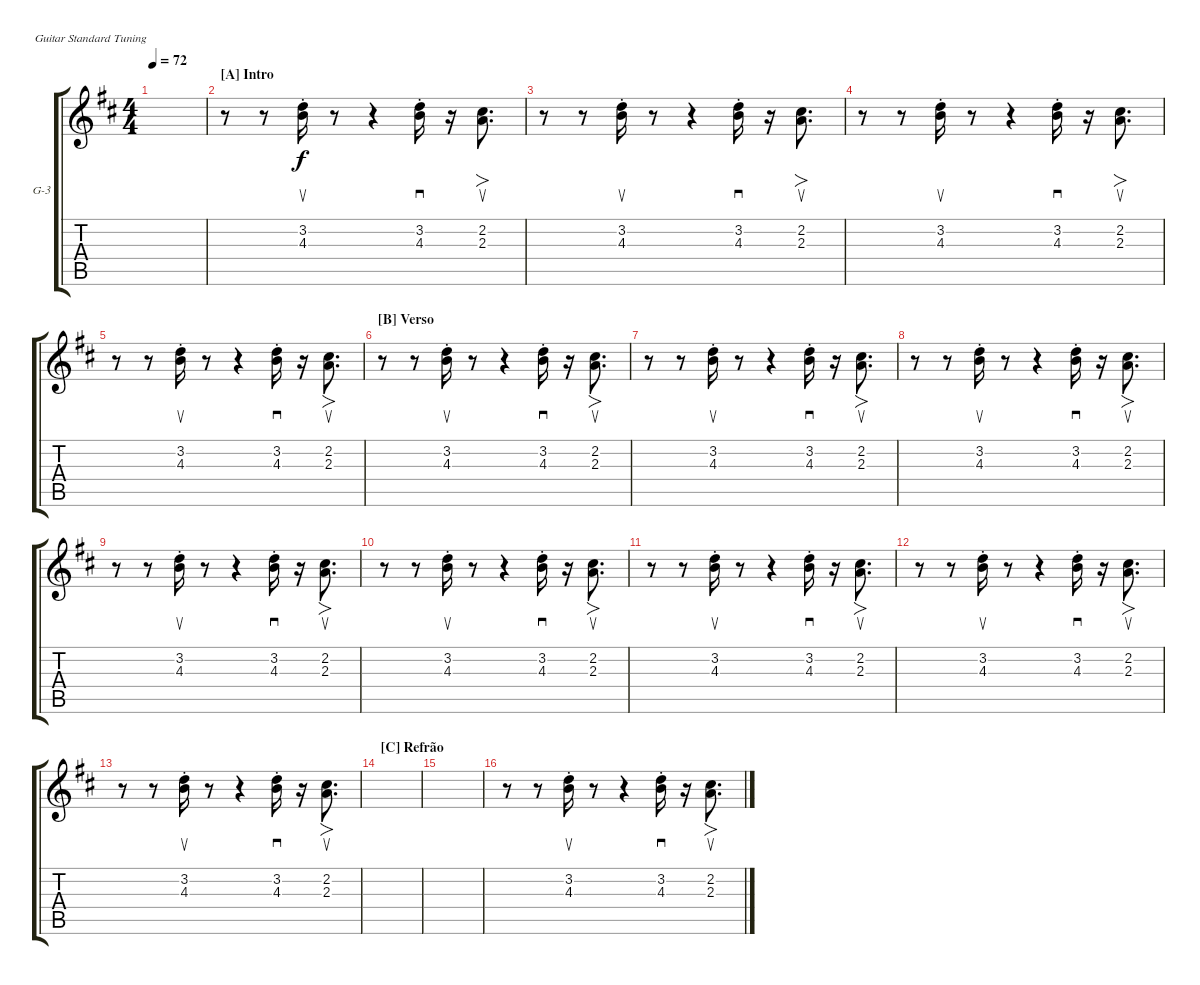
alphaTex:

\defaultSystemsLayout 4
\bracketExtendMode groupsimilarinstruments
\firstSystemTrackNameOrientation horizontal
\otherSystemsTrackNameOrientation horizontal
\track ("Guitar 3" "G-3") {multiBarRest instrument electricguitarclean}
\staff {score tabs}
\tuning (E4 B3 G3 D3 A2 E2)
\ts (4 4)
\tempo 72
\clef g2
\ks d
|
\section ("A" "Intro")
r.8 r.8 (3.2{st} 4.3{st}).16{su} r.8 r.4 (3.2 4.3{st}).16{sd} r.16 (2.3 2.2).8{fo d su} |
r.8 r.8 (3.2{st} 4.3{st}).16{su} r.8 r.4 (3.2 4.3{st}).16{sd} r.16 (2.3 2.2).8{fo d su} |
r.8 r.8 (3.2{st} 4.3{st}).16{su} r.8 r.4 (3.2 4.3{st}).16{sd} r.16 (2.3 2.2).8{fo d su} |
r.8 r.8 (3.2{st} 4.3{st}).16{su} r.8 r.4 (3.2 4.3{st}).16{sd} r.16 (2.3 2.2).8{fo d su} |
\section ("B" "Verso")
r.8 r.8 (3.2{st} 4.3{st}).16{su} r.8 r.4 (3.2 4.3{st}).16{sd} r.16 (2.3 2.2).8{fo d su} |
r.8 r.8 (3.2{st} 4.3{st}).16{su} r.8 r.4 (3.2 4.3{st}).16{sd} r.16 (2.3 2.2).8{fo d su} |
r.8 r.8 (3.2{st} 4.3{st}).16{su} r.8 r.4 (3.2 4.3{st}).16{sd} r.16 (2.3 2.2).8{fo d su} |
r.8 r.8 (3.2{st} 4.3{st}).16{su} r.8 r.4 (3.2 4.3{st}).16{sd} r.16 (2.3 2.2).8{fo d su} |
r.8 r.8 (3.2{st} 4.3{st}).16{su} r.8 r.4 (3.2 4.3{st}).16{sd} r.16 (2.3 2.2).8{fo d su} |
r.8 r.8 (3.2{st} 4.3{st}).16{su} r.8 r.4 (3.2 4.3{st}).16{sd} r.16 (2.3 2.2).8{fo d su} |
r.8 r.8 (3.2{st} 4.3{st}).16{su} r.8 r.4 (3.2 4.3{st}).16{sd} r.16 (2.3 2.2).8{fo d su} |
r.8 r.8 (3.2{st} 4.3{st}).16{su} r.8 r.4 (3.2 4.3{st}).16{sd} r.16 (2.3 2.2).8{fo d su} |
\section ("C" "Refrão")
|
|
r.8 r.8 (3.2{st} 4.3{st}).16{su} r.8 r.4 (3.2 4.3{st}).16{sd} r.16 (2.3 2.2).8{fo d su}
